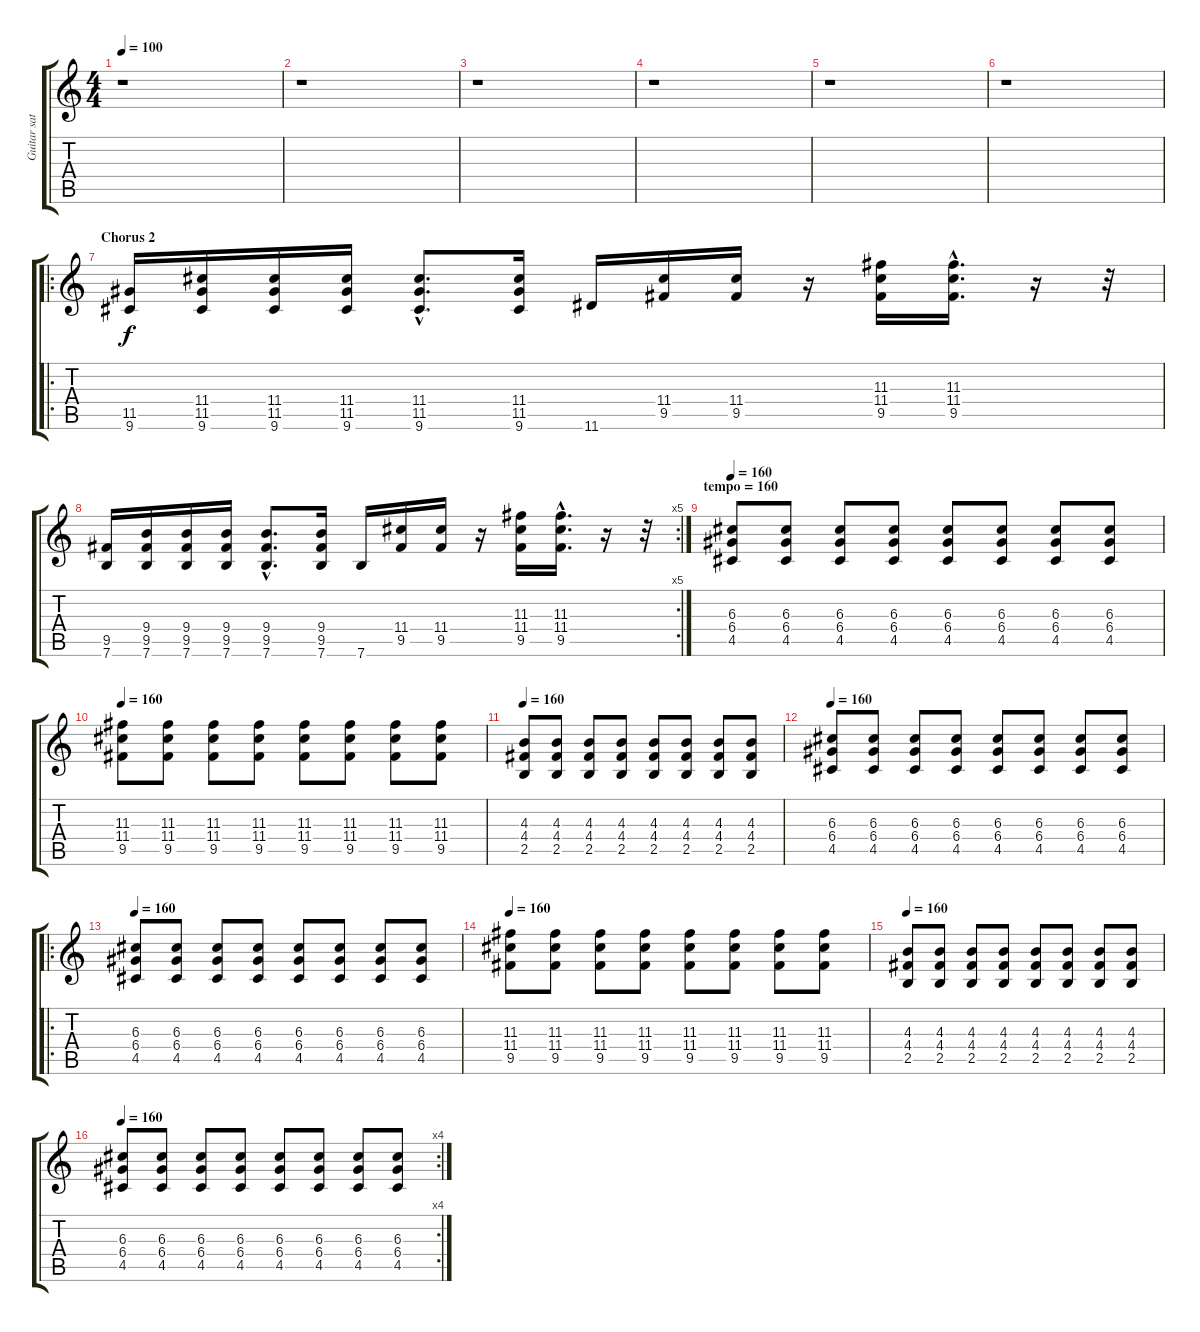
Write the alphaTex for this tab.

\track ("Guitar sat" "Guitar sat") {instrument distortionguitar}
\staff {score tabs}
\tuning (E4 B3 G3 D3 A2 E2) {hide}
\ts (4 4)
\tempo 100
\clef g2
\ks c
r.1{dy f} |
r.1 |
r.1 |
r.1 |
r.1 |
r.1 |
\ro
\section ("" "Chorus 2")
(11.5 9.6).16 (11.4 11.5 9.6).16 (11.4 11.5 9.6).16 (11.4 11.5 9.6).16 (11.4{hac} 11.5{hac} 9.6{hac}).8{d} (11.4 11.5 9.6).16 11.6.16 (11.4 9.5).16 (11.4 9.5).16 r.16 (11.3 11.4 9.5).16 (11.3{hac} 11.4{hac} 9.5{hac}).16{d} r.16 r.32 |
\rc 5
(9.5 7.6).16 (9.4 9.5 7.6).16 (9.4 9.5 7.6).16 (9.4 9.5 7.6).16 (9.4{hac} 9.5{hac} 7.6{hac}).8{d} (9.4 9.5 7.6).16 7.6.16 (11.4 9.5).16 (11.4 9.5).16 r.16 (11.3 11.4 9.5).16 (11.3{hac} 11.4{hac} 9.5{hac}).16{d} r.16 r.32 |
\section ("" "tempo = 160")
\tempo 160
(6.3 6.4 4.5).8 (6.3 6.4 4.5).8 (6.3 6.4 4.5).8 (6.3 6.4 4.5).8 (6.3 6.4 4.5).8 (6.3 6.4 4.5).8 (6.3 6.4 4.5).8 (6.3 6.4 4.5).8 |
\tempo 160
(11.3 11.4 9.5).8 (11.3 11.4 9.5).8 (11.3 11.4 9.5).8 (11.3 11.4 9.5).8 (11.3 11.4 9.5).8 (11.3 11.4 9.5).8 (11.3 11.4 9.5).8 (11.3 11.4 9.5).8 |
\tempo 160
(4.3 4.4 2.5).8 (4.3 4.4 2.5).8 (4.3 4.4 2.5).8 (4.3 4.4 2.5).8 (4.3 4.4 2.5).8 (4.3 4.4 2.5).8 (4.3 4.4 2.5).8 (4.3 4.4 2.5).8 |
\tempo 160
(6.3 6.4 4.5).8 (6.3 6.4 4.5).8 (6.3 6.4 4.5).8 (6.3 6.4 4.5).8 (6.3 6.4 4.5).8 (6.3 6.4 4.5).8 (6.3 6.4 4.5).8 (6.3 6.4 4.5).8 |
\ro
\tempo 160
(6.3 6.4 4.5).8 (6.3 6.4 4.5).8 (6.3 6.4 4.5).8 (6.3 6.4 4.5).8 (6.3 6.4 4.5).8 (6.3 6.4 4.5).8 (6.3 6.4 4.5).8 (6.3 6.4 4.5).8 |
\tempo 160
(11.3 11.4 9.5).8 (11.3 11.4 9.5).8 (11.3 11.4 9.5).8 (11.3 11.4 9.5).8 (11.3 11.4 9.5).8 (11.3 11.4 9.5).8 (11.3 11.4 9.5).8 (11.3 11.4 9.5).8 |
\tempo 160
(4.3 4.4 2.5).8 (4.3 4.4 2.5).8 (4.3 4.4 2.5).8 (4.3 4.4 2.5).8 (4.3 4.4 2.5).8 (4.3 4.4 2.5).8 (4.3 4.4 2.5).8 (4.3 4.4 2.5).8 |
\rc 4
\tempo 160
(6.3 6.4 4.5).8 (6.3 6.4 4.5).8 (6.3 6.4 4.5).8 (6.3 6.4 4.5).8 (6.3 6.4 4.5).8 (6.3 6.4 4.5).8 (6.3 6.4 4.5).8 (6.3 6.4 4.5).8
